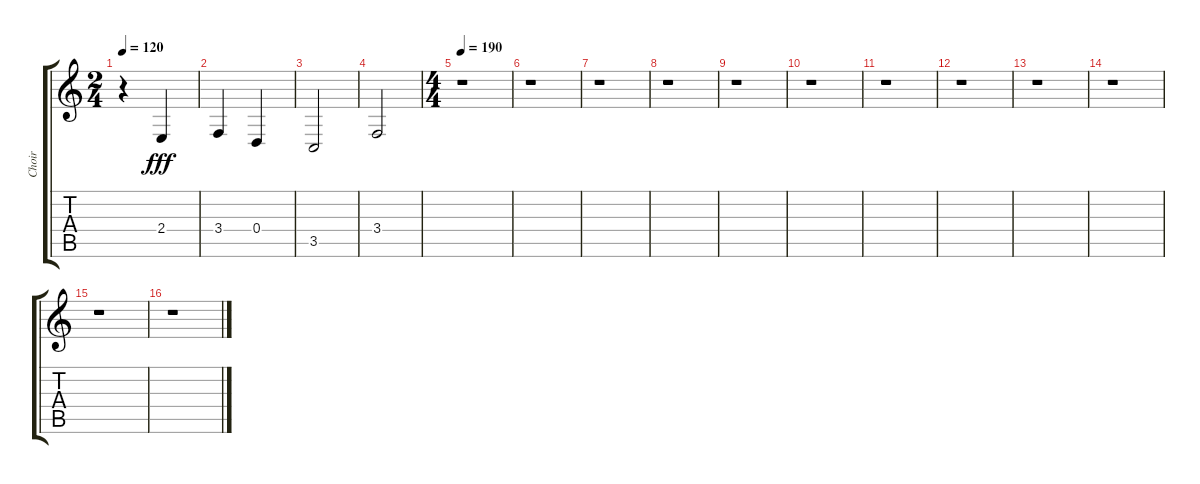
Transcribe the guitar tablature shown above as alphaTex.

\track ("Choir" "Choir") {instrument choiraahs}
\staff {score tabs}
\tuning (E4 B3 G3 D3 A2 E2) {hide}
\ts (2 4)
\tempo 120
\clef g2
\ks c
r.4{dy fff} 2.4.4 |
3.4.4 0.4.4 |
3.5.2 |
3.4.2 |
\ts (4 4)
\tempo 190
r.1 |
r.1 |
r.1 |
r.1 |
r.1 |
r.1 |
r.1 |
r.1 |
r.1 |
r.1 |
r.1 |
r.1
